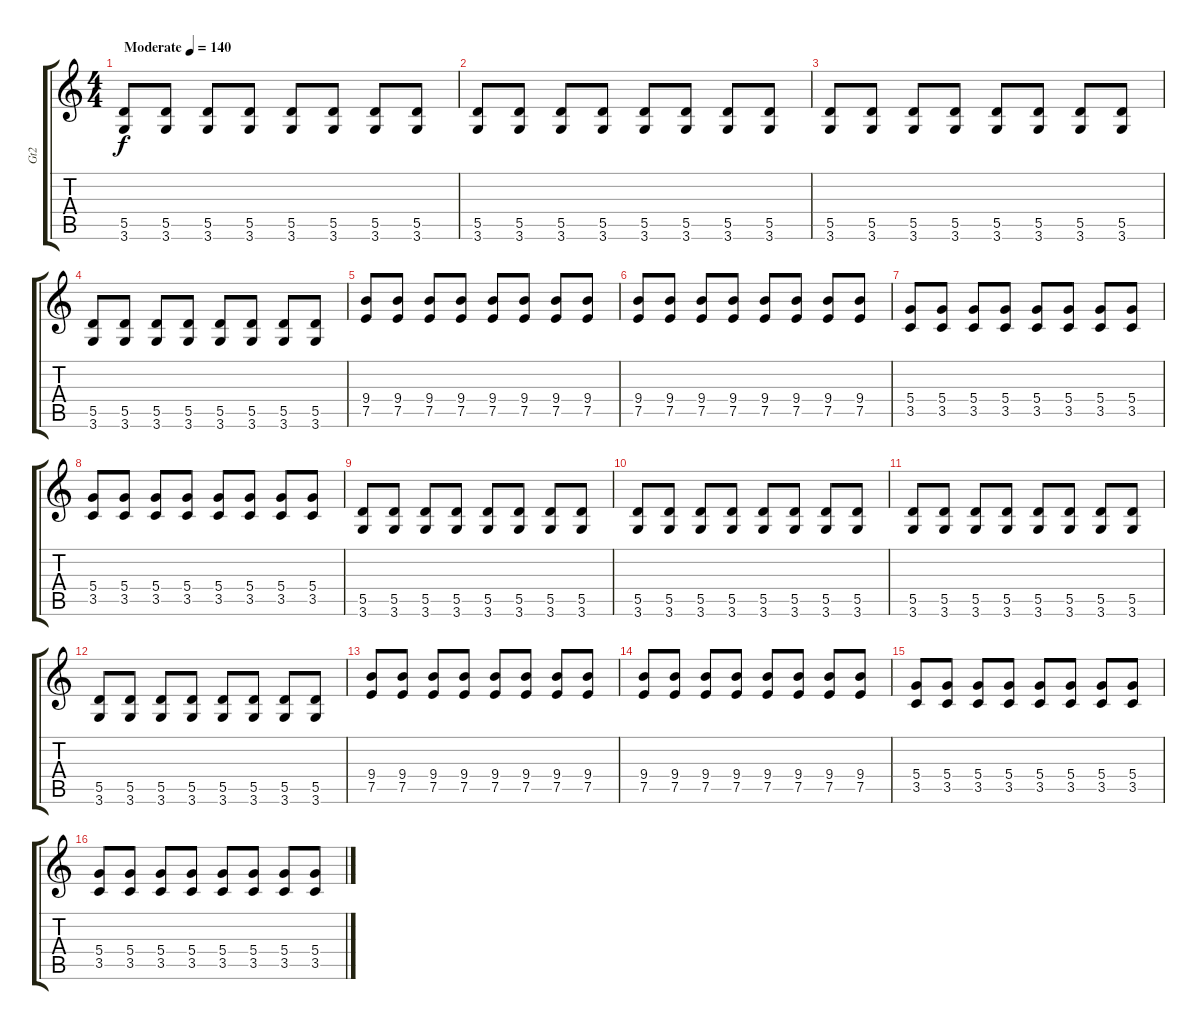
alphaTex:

\track ("Gt2" "Gt2") {instrument distortionguitar}
\staff {score tabs}
\tuning (E4 B3 G3 D3 A2 E2) {hide}
\ts (4 4)
\tempo (140 "Moderate")
\clef g2
\ks c
(5.5 3.6).8{dy f instrument distortionguitar} (5.5 3.6).8 (5.5 3.6).8 (5.5 3.6).8 (5.5 3.6).8 (5.5 3.6).8 (5.5 3.6).8 (5.5 3.6).8 |
(5.5 3.6).8 (5.5 3.6).8 (5.5 3.6).8 (5.5 3.6).8 (5.5 3.6).8 (5.5 3.6).8 (5.5 3.6).8 (5.5 3.6).8 |
(5.5 3.6).8 (5.5 3.6).8 (5.5 3.6).8 (5.5 3.6).8 (5.5 3.6).8 (5.5 3.6).8 (5.5 3.6).8 (5.5 3.6).8 |
(5.5 3.6).8 (5.5 3.6).8 (5.5 3.6).8 (5.5 3.6).8 (5.5 3.6).8 (5.5 3.6).8 (5.5 3.6).8 (5.5 3.6).8 |
(9.4 7.5).8 (9.4 7.5).8 (9.4 7.5).8 (9.4 7.5).8 (9.4 7.5).8 (9.4 7.5).8 (9.4 7.5).8 (9.4 7.5).8 |
(9.4 7.5).8 (9.4 7.5).8 (9.4 7.5).8 (9.4 7.5).8 (9.4 7.5).8 (9.4 7.5).8 (9.4 7.5).8 (9.4 7.5).8 |
(5.4 3.5).8 (5.4 3.5).8 (5.4 3.5).8 (5.4 3.5).8 (5.4 3.5).8 (5.4 3.5).8 (5.4 3.5).8 (5.4 3.5).8 |
(5.4 3.5).8 (5.4 3.5).8 (5.4 3.5).8 (5.4 3.5).8 (5.4 3.5).8 (5.4 3.5).8 (5.4 3.5).8 (5.4 3.5).8 |
(5.5 3.6).8 (5.5 3.6).8 (5.5 3.6).8 (5.5 3.6).8 (5.5 3.6).8 (5.5 3.6).8 (5.5 3.6).8 (5.5 3.6).8 |
(5.5 3.6).8 (5.5 3.6).8 (5.5 3.6).8 (5.5 3.6).8 (5.5 3.6).8 (5.5 3.6).8 (5.5 3.6).8 (5.5 3.6).8 |
(5.5 3.6).8 (5.5 3.6).8 (5.5 3.6).8 (5.5 3.6).8 (5.5 3.6).8 (5.5 3.6).8 (5.5 3.6).8 (5.5 3.6).8 |
(5.5 3.6).8 (5.5 3.6).8 (5.5 3.6).8 (5.5 3.6).8 (5.5 3.6).8 (5.5 3.6).8 (5.5 3.6).8 (5.5 3.6).8 |
(9.4 7.5).8 (9.4 7.5).8 (9.4 7.5).8 (9.4 7.5).8 (9.4 7.5).8 (9.4 7.5).8 (9.4 7.5).8 (9.4 7.5).8 |
(9.4 7.5).8 (9.4 7.5).8 (9.4 7.5).8 (9.4 7.5).8 (9.4 7.5).8 (9.4 7.5).8 (9.4 7.5).8 (9.4 7.5).8 |
(5.4 3.5).8 (5.4 3.5).8 (5.4 3.5).8 (5.4 3.5).8 (5.4 3.5).8 (5.4 3.5).8 (5.4 3.5).8 (5.4 3.5).8 |
(5.4 3.5).8 (5.4 3.5).8 (5.4 3.5).8 (5.4 3.5).8 (5.4 3.5).8 (5.4 3.5).8 (5.4 3.5).8 (5.4 3.5).8
